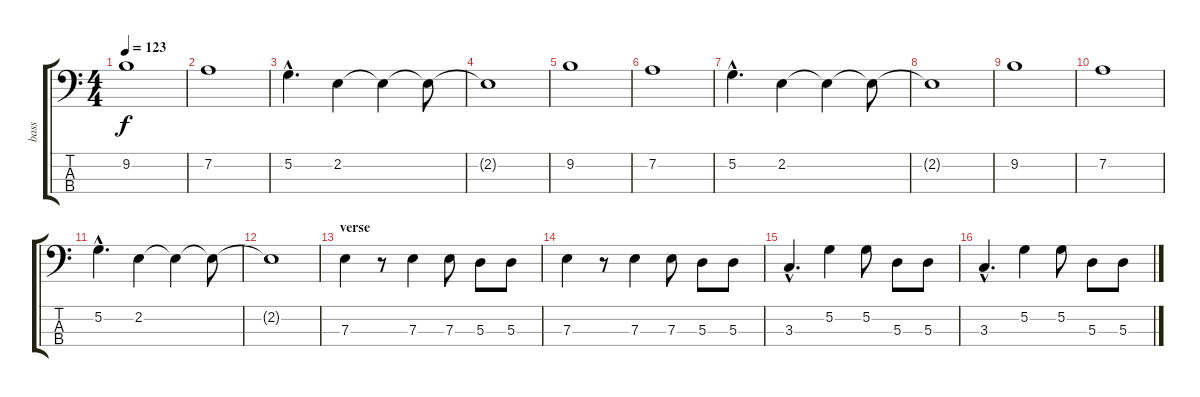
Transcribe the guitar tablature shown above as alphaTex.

\track ("bass" "bass") {instrument electricbasspick}
\staff {score tabs}
\tuning (G2 D2 A1 E1) {hide}
\ts (4 4)
\tempo 123
\clef f4
\ks c
9.2.1{dy f} |
7.2.1 |
5.2{hac}.4{d} 2.2.4 2.2{t}.4 2.2{t}.8 |
2.2{t}.1 |
9.2.1 |
7.2.1 |
5.2{hac}.4{d} 2.2.4 2.2{t}.4 2.2{t}.8 |
2.2{t}.1 |
9.2.1 |
7.2.1 |
5.2{hac}.4{d} 2.2.4 2.2{t}.4 2.2{t}.8 |
2.2{t}.1 |
\section ("" "verse")
7.3.4 r.8 7.3.4 7.3.8 5.3.8 5.3.8 |
7.3.4 r.8 7.3.4 7.3.8 5.3.8 5.3.8 |
3.3{hac}.4{d} 5.2.4 5.2.8 5.3.8 5.3.8 |
3.3{hac}.4{d} 5.2.4 5.2.8 5.3.8 5.3.8
